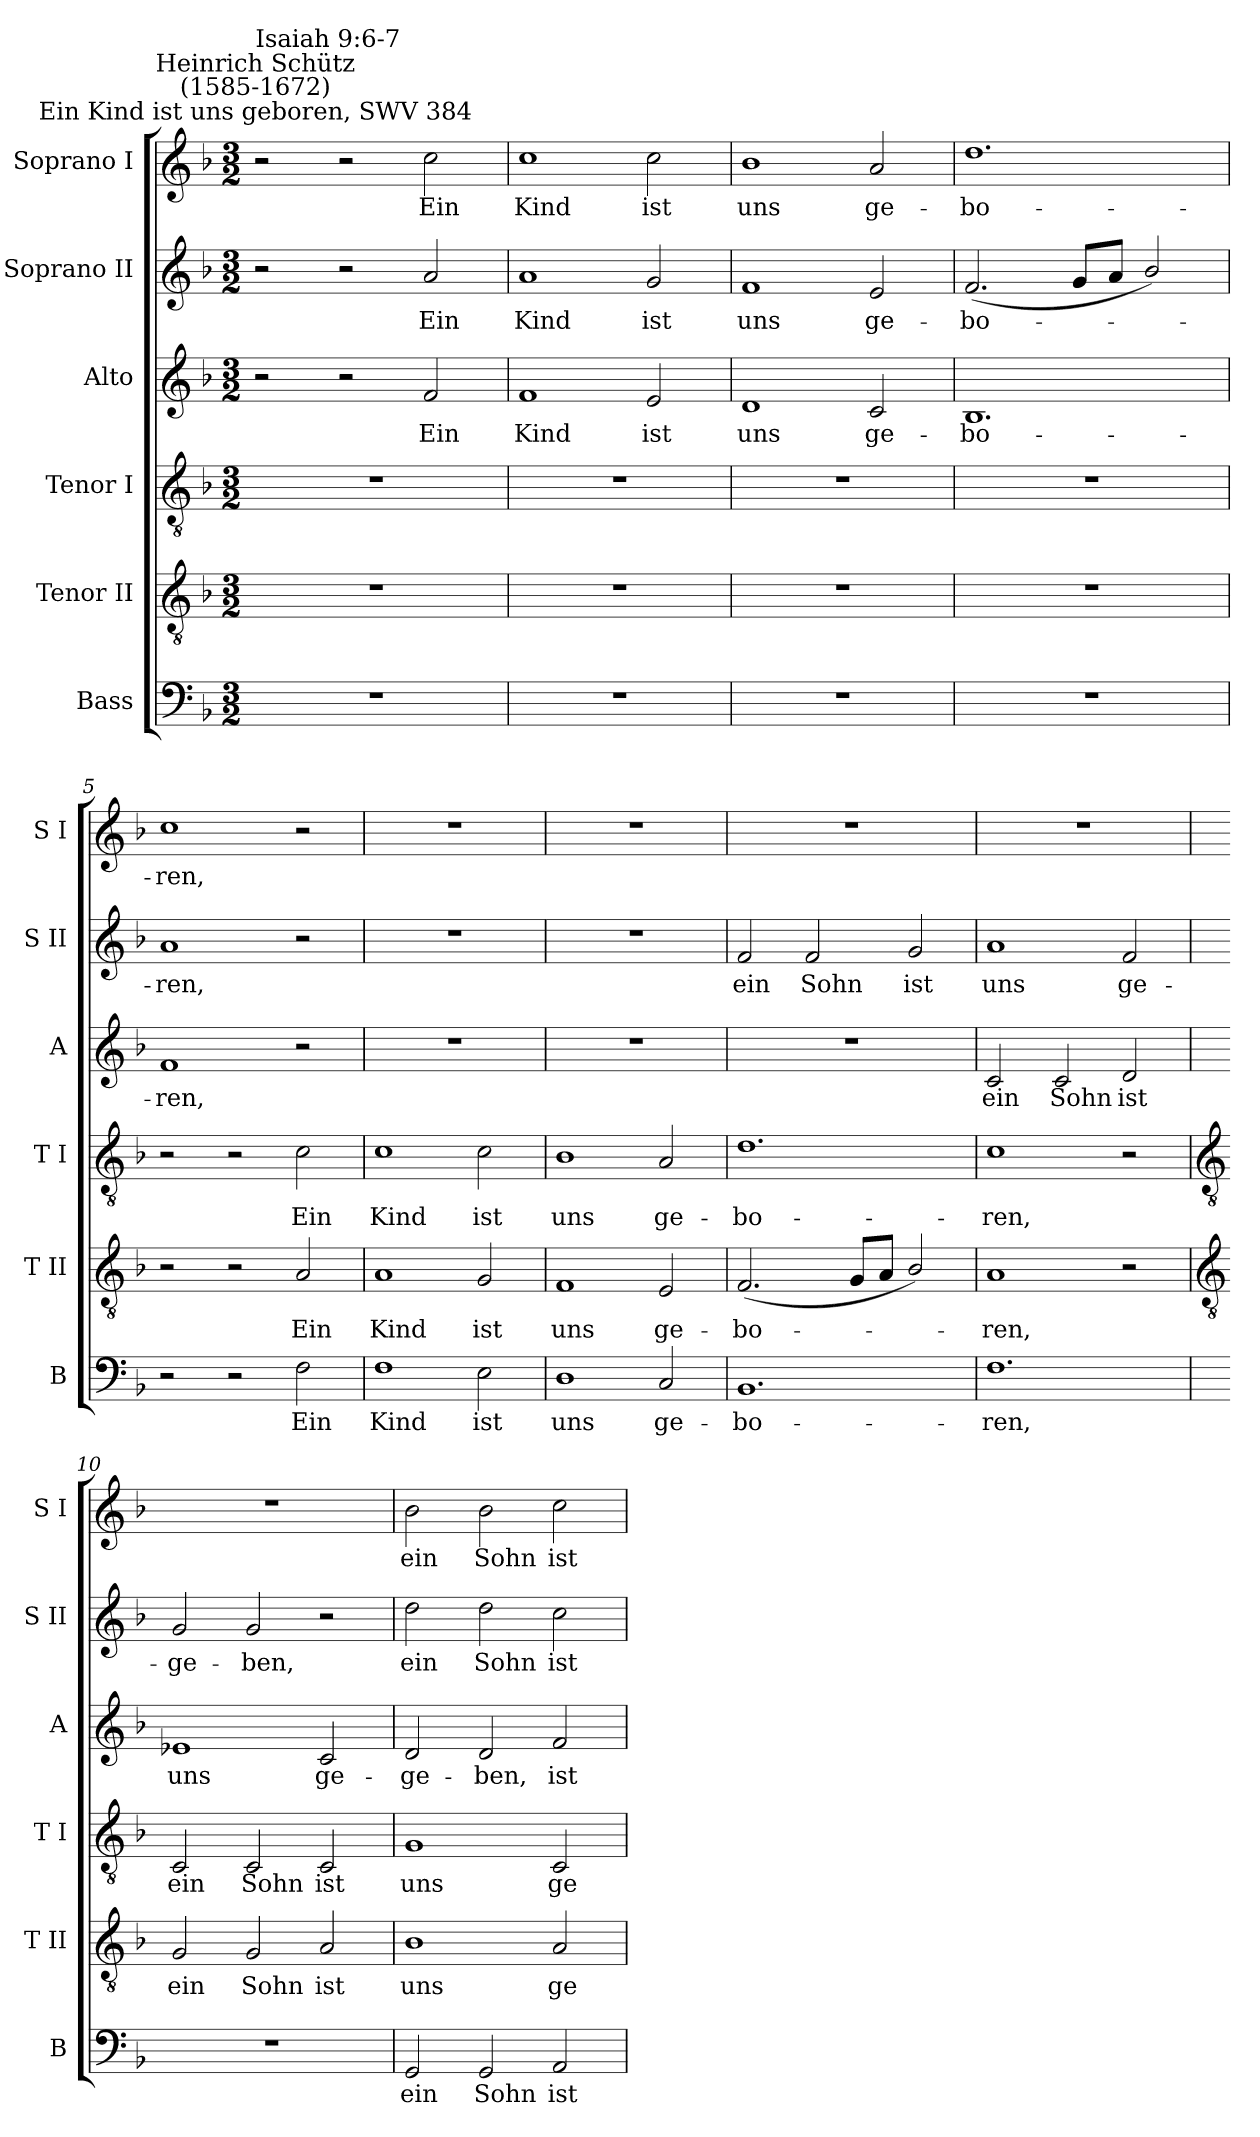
**kern	**text	**kern	**text	**kern	**text	**kern	**text	**kern	**text	**kern	**text
*part6	*part6	*part5	*part5	*part4	*part4	*part3	*part3	*part2	*part2	*part1	*part1
*staff6	*staff6	*staff5	*staff5	*staff4	*staff4	*staff3	*staff3	*staff2	*staff2	*staff1	*staff1
*I"Bass	*	*I"Tenor II	*	*I"Tenor I	*	*I"Alto	*	*I"Soprano II	*	*I"Soprano I	*
*I'B	*	*I'T II	*	*I'T I	*	*I'A	*	*I'S II	*	*I'S I	*
*clefF4	*	*clefGv2	*	*clefGv2	*	*clefG2	*	*clefG2	*	*clefG2	*
*k[b-]	*	*k[b-]	*	*k[b-]	*	*k[b-]	*	*k[b-]	*	*k[b-]	*
*F:	*	*F:	*	*F:	*	*F:	*	*F:	*	*F:	*
*M3/2	*	*M3/2	*	*M3/2	*	*M3/2	*	*M3/2	*	*M3/2	*
=1	=1	=1	=1	=1	=1	=1	=1	=1	=1	=1	=1
!	!	!	!	!	!	!	!	!	!	!LO:TX:a:cj:t=Ein Kind ist uns geboren, SWV 384	!
!	!	!	!	!	!	!	!	!	!	!LO:TX:a:cj:t=Heinrich Schütz\n(1585-1672)	!
!	!	!	!	!	!	!	!	!	!	!LO:TX:a:t=Isaiah 9&colon;6-7	!
!LO:N:vis=1	!	!LO:N:vis=1	!	!LO:N:vis=1	!	!	!	!	!	!	!
1.r	.	1.r	.	1.r	.	2r	.	2r	.	2r	.
.	.	.	.	.	.	2r	.	2r	.	2r	.
!	!	!	!	!	!	!	!LO:LY:b	!	!LO:LY:b	!	!LO:LY:b
.	.	.	.	.	.	2f	Ein	2a	Ein	2cc	Ein
=2	=2	=2	=2	=2	=2	=2	=2	=2	=2	=2	=2
!LO:N:vis=1	!	!LO:N:vis=1	!	!LO:N:vis=1	!	!	!LO:LY:b	!	!LO:LY:b	!	!LO:LY:b
1.r	.	1.r	.	1.r	.	1f	Kind	1a	Kind	1cc	Kind
!	!	!	!	!	!	!	!LO:LY:b	!	!LO:LY:b	!	!LO:LY:b
.	.	.	.	.	.	2e	ist	2g	ist	2cc	ist
=3	=3	=3	=3	=3	=3	=3	=3	=3	=3	=3	=3
!LO:N:vis=1	!	!LO:N:vis=1	!	!LO:N:vis=1	!	!	!LO:LY:b	!	!LO:LY:b	!	!LO:LY:b
1.r	.	1.r	.	1.r	.	1d	uns	1f	uns	1b-	uns
!	!	!	!	!	!	!	!LO:LY:b	!	!LO:LY:b	!	!LO:LY:b
.	.	.	.	.	.	2c	ge-	2e	ge-	2a	ge-
=4	=4	=4	=4	=4	=4	=4	=4	=4	=4	=4	=4
!LO:N:vis=1	!	!LO:N:vis=1	!	!LO:N:vis=1	!	!	!LO:LY:b	!	!LO:LY:b	!	!LO:LY:b
1.r	.	1.r	.	1.r	.	1.B-	-bo-	(<2.f	-bo-	1.dd	-bo-
.	.	.	.	.	.	.	.	8gL	.	.	.
.	.	.	.	.	.	.	.	8aJ	.	.	.
.	.	.	.	.	.	.	.	2b-/)	.	.	.
=5	=5	=5	=5	=5	=5	=5	=5	=5	=5	=5	=5
!	!	!	!	!	!	!	!LO:LY:b	!	!LO:LY:b	!	!LO:LY:b
2r	.	2r	.	2r	.	1f	-ren,	1a	ren,	1cc	-ren,
2r	.	2r	.	2r	.	.	.	.	.	.	.
!	!LO:LY:b	!	!LO:LY:b	!	!LO:LY:b	!	!	!	!	!	!
2F	Ein	2A	Ein	2c	Ein	2r	.	2r	.	2r	.
=6	=6	=6	=6	=6	=6	=6	=6	=6	=6	=6	=6
!	!LO:LY:b	!	!LO:LY:b	!	!LO:LY:b	!LO:N:vis=1	!	!LO:N:vis=1	!	!LO:N:vis=1	!
1F	Kind	1A	Kind	1c	Kind	1.r	.	1.r	.	1.r	.
!	!LO:LY:b	!	!LO:LY:b	!	!LO:LY:b	!	!	!	!	!	!
2E	ist	2G	ist	2c	ist	.	.	.	.	.	.
=7	=7	=7	=7	=7	=7	=7	=7	=7	=7	=7	=7
!	!LO:LY:b	!	!LO:LY:b	!	!LO:LY:b	!LO:N:vis=1	!	!LO:N:vis=1	!	!LO:N:vis=1	!
1D	uns	1F	uns	1B-	uns	1.r	.	1.r	.	1.r	.
!	!LO:LY:b	!	!LO:LY:b	!	!LO:LY:b	!	!	!	!	!	!
2C	ge-	2E	ge-	2A	ge-	.	.	.	.	.	.
=8	=8	=8	=8	=8	=8	=8	=8	=8	=8	=8	=8
!	!LO:LY:b	!	!LO:LY:b	!	!LO:LY:b	!LO:N:vis=1	!	!	!LO:LY:b	!LO:N:vis=1	!
1.BB-	-bo-	(<2.F	-bo-	1.d	-bo-	1.r	.	2f	ein	1.r	.
!	!	!	!	!	!	!	!	!	!LO:LY:b	!	!
.	.	.	.	.	.	.	.	2f	Sohn	.	.
.	.	8GL	.	.	.	.	.	.	.	.	.
.	.	8AJ	.	.	.	.	.	.	.	.	.
!	!	!	!	!	!	!	!	!	!LO:LY:b	!	!
.	.	2B-/)	.	.	.	.	.	2g	ist	.	.
=9	=9	=9	=9	=9	=9	=9	=9	=9	=9	=9	=9
!	!LO:LY:b	!	!LO:LY:b	!	!LO:LY:b	!	!LO:LY:b	!	!LO:LY:b	!LO:N:vis=1	!
1.F	-ren,	1A	ren,	1c	-ren,	2c	ein	1a	uns	1.r	.
!	!	!	!	!	!	!	!LO:LY:b	!	!	!	!
.	.	.	.	.	.	2c	Sohn	.	.	.	.
!	!	!	!	!	!	!	!LO:LY:b	!	!LO:LY:b	!	!
.	.	2r	.	2r	.	2d	ist	2f	ge-	.	.
!!LO:LB:g=z
=10	=10	=10	=10	=10	=10	=10	=10	=10	=10	=10	=10
*	*	*clefGv2	*	*clefGv2	*	*	*	*	*	*	*
!LO:N:vis=1	!	!	!LO:LY:b	!	!LO:LY:b	!	!LO:LY:b	!	!LO:LY:b	!LO:N:vis=1	!
1.r	.	2G	ein	2C	ein	1e-X	uns	2g	-ge-	1.r	.
!	!	!	!LO:LY:b	!	!LO:LY:b	!	!	!	!LO:LY:b	!	!
.	.	2G	Sohn	2C	Sohn	.	.	2g	-ben,	.	.
!	!	!	!LO:LY:b	!	!LO:LY:b	!	!LO:LY:b	!	!	!	!
.	.	2A	ist	2C	ist	2c	ge-	2r	.	.	.
=11	=11	=11	=11	=11	=11	=11	=11	=11	=11	=11	=11
!	!LO:LY:b	!	!LO:LY:b	!	!LO:LY:b	!	!LO:LY:b	!	!LO:LY:b	!	!LO:LY:b
2GG	ein	1B-	uns	1G	uns	2d	-ge-	2dd	ein	2b-	ein
!	!LO:LY:b	!	!	!	!	!	!LO:LY:b	!	!LO:LY:b	!	!LO:LY:b
2GG	Sohn	.	.	.	.	2d	-ben,	2dd	Sohn	2b-	Sohn
!	!LO:LY:b	!	!LO:LY:b	!	!LO:LY:b	!	!LO:LY:b	!	!LO:LY:b	!	!LO:LY:b
2AA	ist	2A	ge-	2C	ge-	2f	ist	2cc	ist	2cc	ist
=	=	=	=	=	=	=	=	=	=	=	=
*-	*-	*-	*-	*-	*-	*-	*-	*-	*-	*-	*-
